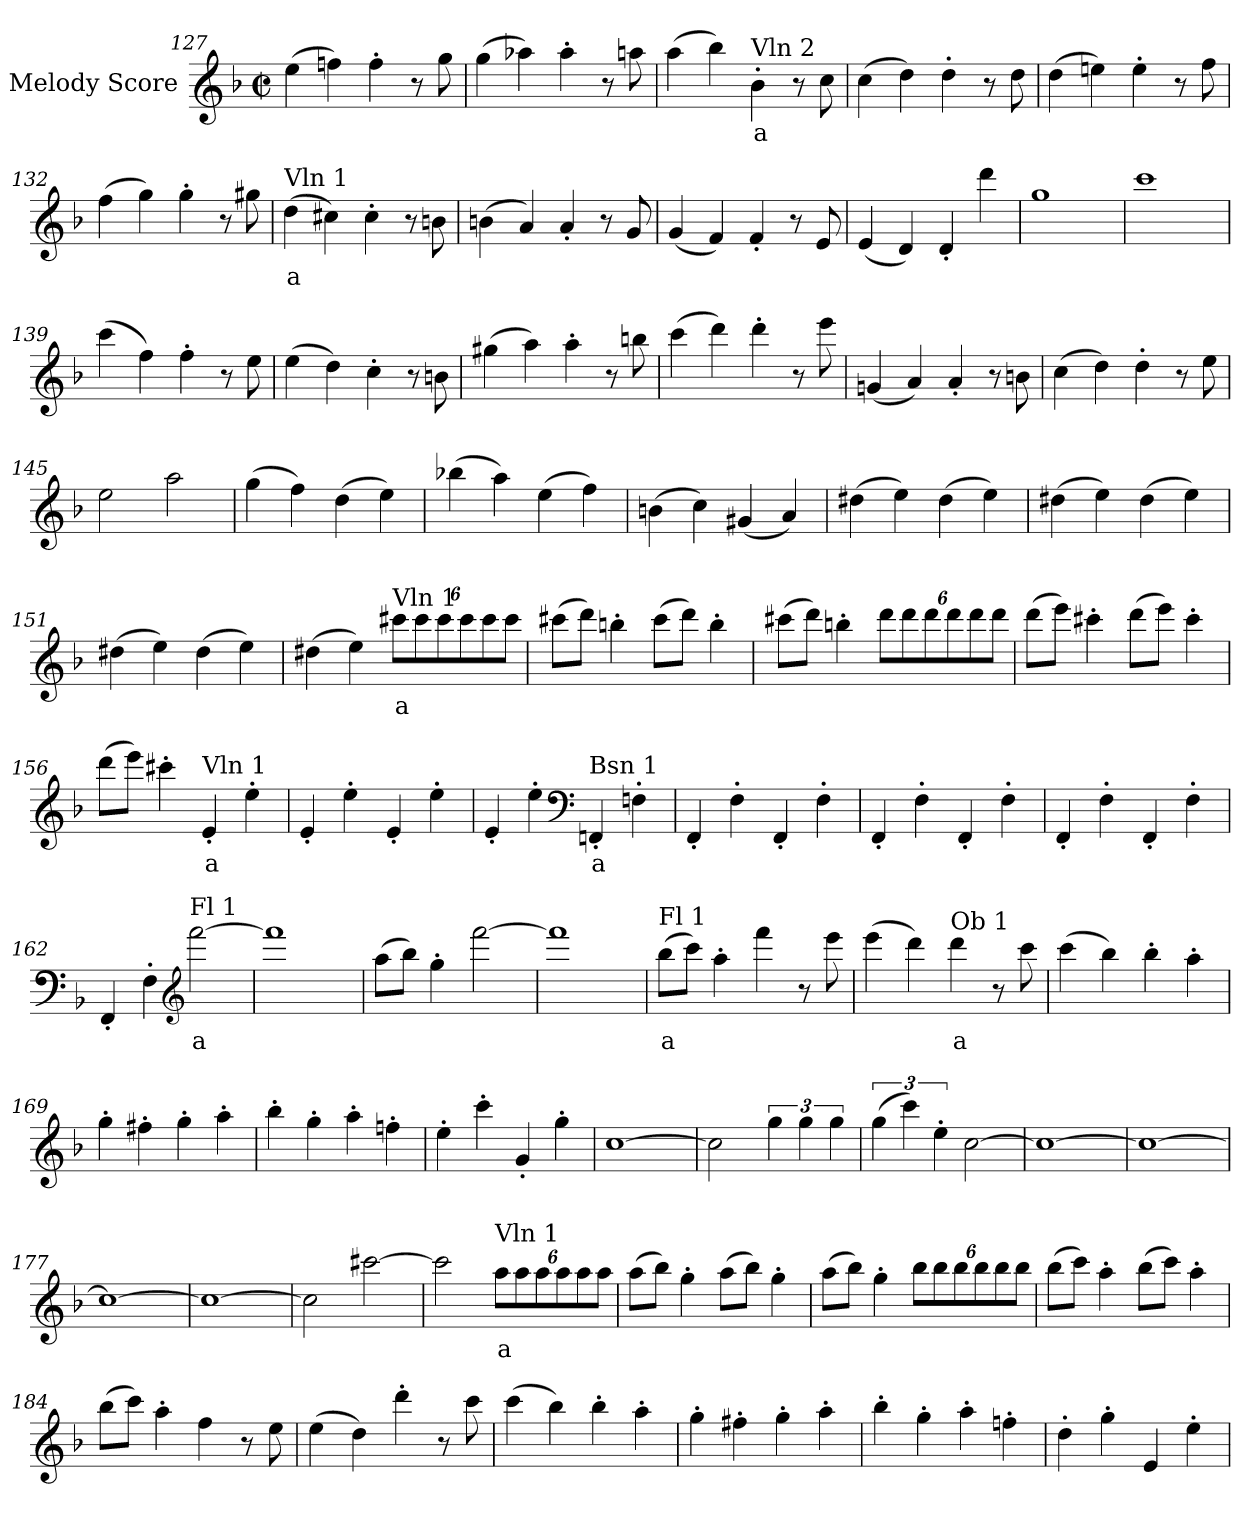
**kern	**text
*part1	*part1
*staff1	*staff1
*I"Melody Score	*
*clefG2	*
*k[b-]	*
*M2/2	*
*met(c|)	*
=127	=127
(4ee\	.
4ffn\)	.
4ff'\	.
8r	.
8gg\	.
=128	=128
(4gg\	.
4aa-X\)	.
4aa-'\	.
8r	.
8aan\	.
=129	=129
(4aa\	.
4bb-\)	.
!LO:TX:a:t=Vln 2	!
!	!LO:LY:b:color=#FF0000
4b-'\	a
8r	.
8cc\	.
=130	=130
(4cc\	.
4dd\)	.
4dd'\	.
8r	.
8dd\	.
=131	=131
(4dd\	.
4een\)	.
4ee'\	.
8r	.
8ff\	.
=132	=132
(4ff\	.
4gg\)	.
4gg'\	.
8r	.
8gg#X\	.
=133	=133
!LO:TX:a:t=Vln 1	!
!	!LO:LY:b:color=#FF0000
(4dd\	a
4cc#X\)	.
4cc#'\	.
8r	.
8bn\	.
=134	=134
(4bn\	.
4a/)	.
4a'/	.
8r	.
8g/	.
=135	=135
(4g/	.
4f/)	.
4f'/	.
8r	.
8e/	.
=136	=136
(4e/	.
4d/)	.
4d'/	.
4ddd\	.
=137	=137
1gg	.
=138	=138
1ccc	.
=139	=139
(4ccc\	.
4ff\)	.
4ff'\	.
8r	.
8ee\	.
=140	=140
(4ee\	.
4dd\)	.
4cc'\	.
8r	.
8bn\	.
=141	=141
(4gg#X\	.
4aa\)	.
4aa'\	.
8r	.
8bbn\	.
=142	=142
(4ccc\	.
4ddd\)	.
4ddd'\	.
8r	.
8eee\	.
=143	=143
(4gn/	.
4a/)	.
4a'/	.
8r	.
8bn\	.
=144	=144
(4cc\	.
4dd\)	.
4dd'\	.
8r	.
8ee\	.
=145	=145
2ee\	.
2aa\	.
=146	=146
(4gg\	.
4ff\)	.
(4dd\	.
4ee\)	.
=147	=147
(4bb-X\	.
4aa\)	.
(4ee\	.
4ff\)	.
=148	=148
(4bn\	.
4cc\)	.
(4g#X/	.
4a/)	.
=149	=149
(4dd#X\	.
4ee\)	.
(4dd#\	.
4ee\)	.
=150	=150
(4dd#X\	.
4ee\)	.
(4dd#\	.
4ee\)	.
=151	=151
(4dd#X\	.
4ee\)	.
(4dd#\	.
4ee\)	.
=152	=152
(4dd#X\	.
4ee\)	.
*Xbrackettup	*
!LO:TX:a:t=Vln 1	!
!	!LO:LY:b:color=#FF0000
12ccc#X\L	a
12ccc#\	.
12ccc#\	.
12ccc#\	.
12ccc#\	.
12ccc#\J	.
=153	=153
(8ccc#X\L	.
8ddd\J)	.
4bbn'\	.
(8ccc#\L	.
8ddd\J)	.
4bb'\	.
=154	=154
(8ccc#X\L	.
8ddd\J)	.
4bbn'\	.
12ddd\L	.
12ddd\	.
12ddd\	.
12ddd\	.
12ddd\	.
12ddd\J	.
=155	=155
(8ddd\L	.
8eee\J)	.
4ccc#X'\	.
(8ddd\L	.
8eee\J)	.
4ccc#'\	.
=156	=156
(8ddd\L	.
8eee\J)	.
4ccc#X'\	.
!LO:TX:a:t=Vln 1	!
!	!LO:LY:b:color=#FF0000
4e'/	a
4ee'\	.
=157	=157
4e'/	.
4ee'\	.
4e'/	.
4ee'\	.
=158	=158
4e'/	.
4ee'\	.
*clefF4	*
!LO:TX:a:t=Bsn 1	!
!	!LO:LY:b:color=#FF0000
4FFn'/	a
4Fn'\	.
=159	=159
4FF'/	.
4F'\	.
4FF'/	.
4F'\	.
=160	=160
4FF'/	.
4F'\	.
4FF'/	.
4F'\	.
=161	=161
4FF'/	.
4F'\	.
4FF'/	.
4F'\	.
=162	=162
4FF'/	.
4F'\	.
*clefG2	*
!LO:TX:a:t=Fl 1	!
!	!LO:LY:b:color=#FF0000
[2fff\	a
=163	=163
1fff]	.
=164	=164
(8aa\L	.
8bb-\J)	.
4gg'\	.
[2fff\	.
=165	=165
1fff]	.
=166	=166
!LO:TX:a:t=Fl 1	!
!	!LO:LY:b:color=#FF0000
(8bb-\L	a
8ccc\J)	.
4aa'\	.
4fff\	.
8r	.
8eee\	.
=167	=167
(4eee\	.
4ddd\)	.
!LO:TX:a:t=Ob 1	!
!	!LO:LY:b:color=#FF0000
4ddd\	a
8r	.
8ccc\	.
=168	=168
(4ccc\	.
4bb-\)	.
4bb-'\	.
4aa'\	.
=169	=169
4gg'\	.
4ff#X'\	.
4gg'\	.
4aa'\	.
=170	=170
4bb-'\	.
4gg'\	.
4aa'\	.
4ffn'\	.
=171	=171
4ee'\	.
4ccc'\	.
4g'/	.
4gg'\	.
=172	=172
[1cc	.
=173	=173
2cc\]	.
*brackettup	*
6gg\	.
6gg\	.
6gg\	.
=174	=174
(6gg\	.
6ccc\)	.
6ee'\	.
[2cc\	.
=175	=175
1cc_	.
=176	=176
1cc_	.
=177	=177
1cc_	.
=178	=178
1cc_	.
=179	=179
2cc\]	.
[2ccc#X\	.
=180	=180
2ccc#\]	.
*Xbrackettup	*
!LO:TX:a:t=Vln 1	!
!	!LO:LY:b:color=#FF0000
12aa\L	a
12aa\	.
12aa\	.
12aa\	.
12aa\	.
12aa\J	.
=181	=181
(8aa\L	.
8bb-\J)	.
4gg'\	.
(8aa\L	.
8bb-\J)	.
4gg'\	.
=182	=182
(8aa\L	.
8bb-\J)	.
4gg'\	.
12bb-\L	.
12bb-\	.
12bb-\	.
12bb-\	.
12bb-\	.
12bb-\J	.
=183	=183
(8bb-\L	.
8ccc\J)	.
4aa'\	.
(8bb-\L	.
8ccc\J)	.
4aa'\	.
=184	=184
(8bb-\L	.
8ccc\J)	.
4aa'\	.
4ff\	.
8r	.
8ee\	.
=185	=185
(4ee\	.
4dd\)	.
4ddd'\	.
8r	.
8ccc\	.
=186	=186
(4ccc\	.
4bb-\)	.
4bb-'\	.
4aa'\	.
=187	=187
4gg'\	.
4ff#X'\	.
4gg'\	.
4aa'\	.
=188	=188
4bb-'\	.
4gg'\	.
4aa'\	.
4ffn'\	.
=189	=189
4dd'\	.
4gg'\	.
4e/	.
4ee'\	.
=	=
*-	*-
